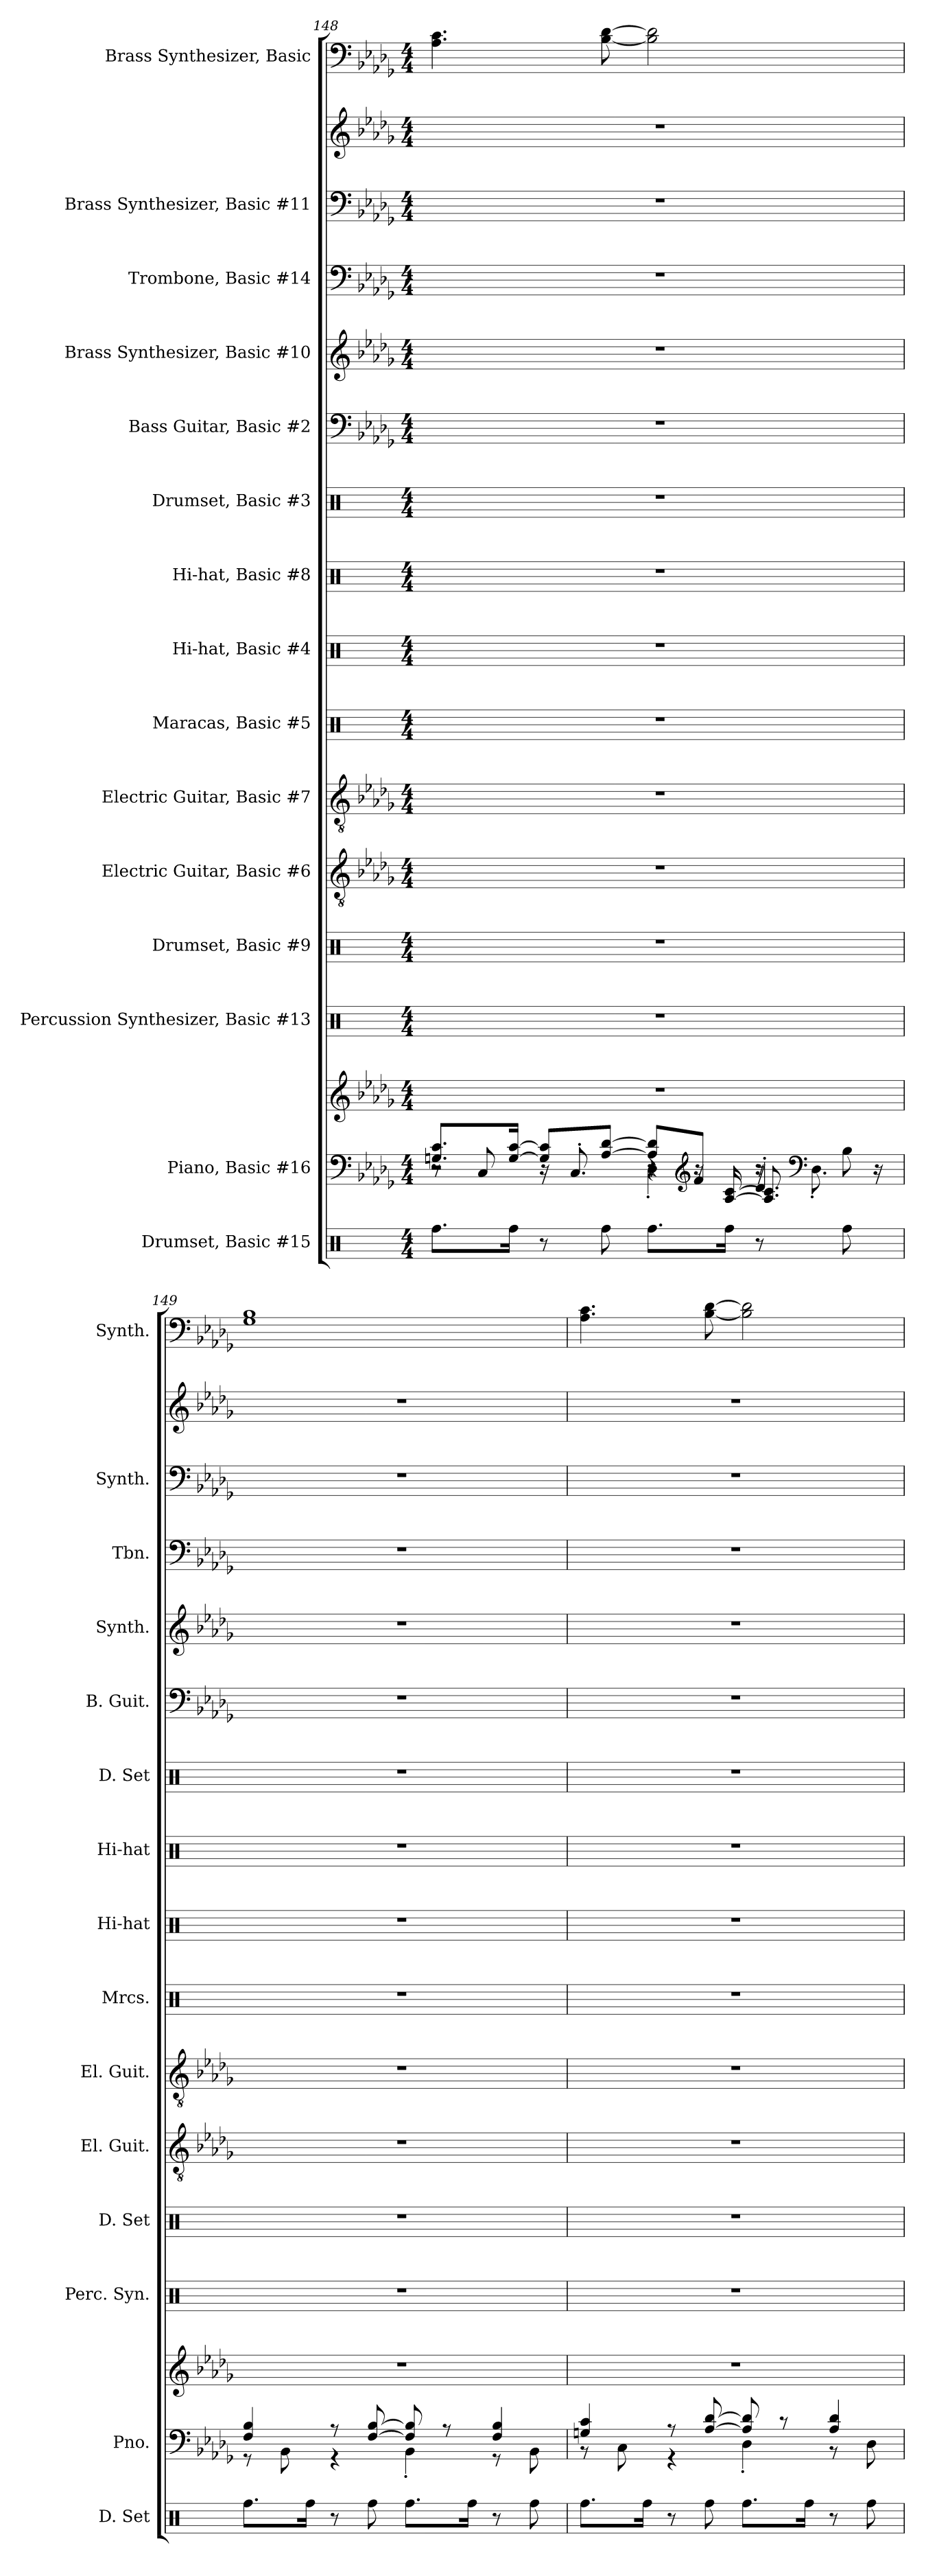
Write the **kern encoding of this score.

**kern	**kern	**kern	**kern	**kern	**kern	**kern	**kern	**kern	**kern	**kern	**kern	**kern	**kern	**kern	**kern	**kern
*part15	*part14	*part14	*part13	*part12	*part11	*part10	*part9	*part8	*part7	*part6	*part5	*part4	*part3	*part2	*part2	*part1
*staff17	*staff16	*staff15	*staff14	*staff13	*staff12	*staff11	*staff10	*staff9	*staff8	*staff7	*staff6	*staff5	*staff4	*staff3	*staff2	*staff1
*I"Drumset, Basic #15	*I"Piano, Basic #16	*	*I"Percussion Synthesizer, Basic #13	*I"Drumset, Basic #9	*I"Electric Guitar, Basic #6	*I"Electric Guitar, Basic #7	*I"Maracas, Basic #5	*I"Hi-hat, Basic #4	*I"Hi-hat, Basic #8	*I"Drumset, Basic #3	*I"Bass Guitar, Basic #2	*I"Brass Synthesizer, Basic #10	*I"Trombone, Basic #14	*I"Brass Synthesizer, Basic #11	*	*I"Brass Synthesizer, Basic
*I'D. Set	*I'Pno.	*	*I'Perc. Syn.	*I'D. Set	*I'El. Guit.	*I'El. Guit.	*I'Mrcs.	*I'Hi-hat	*I'Hi-hat	*I'D. Set	*I'B. Guit.	*I'Synth.	*I'Tbn.	*I'Synth.	*	*I'Synth.
!!LO:PB:g=z
*clefX	*clefF4	*clefG2	*clefX	*clefX	*clefGv2	*clefGv2	*clefX	*clefX	*clefX	*clefX	*clefF4	*clefG2	*clefF4	*clefF4	*clefG2	*clefF4
*	*	*	*	*	*	*	*	*	*	*	*ITrd7c12	*	*	*	*	*
*k[]	*k[b-e-a-d-g-]	*k[b-e-a-d-g-]	*k[]	*k[]	*k[b-e-a-d-g-]	*k[b-e-a-d-g-]	*k[]	*k[]	*k[]	*k[]	*k[b-e-a-d-g-]	*k[b-e-a-d-g-]	*k[b-e-a-d-g-]	*k[b-e-a-d-g-]	*k[b-e-a-d-g-]	*k[b-e-a-d-g-]
*M4/4	*M4/4	*M4/4	*M4/4	*M4/4	*M4/4	*M4/4	*M4/4	*M4/4	*M4/4	*M4/4	*M4/4	*M4/4	*M4/4	*M4/4	*M4/4	*M4/4
=148	=148	=148	=148	=148	=148	=148	=148	=148	=148	=148	=148	=148	=148	=148	=148	=148
*	*^	*	*	*	*	*	*	*	*	*	*	*	*	*	*	*
*	*	*^	*	*	*	*	*	*	*	*	*	*	*	*	*	*	*
*	*	*	*^	*	*	*	*	*	*	*	*	*	*	*	*	*	*	*
8.Rff\L	8.Gn/ 8.c/L	2r	8r	2r	1r	1r	1r	1r	1r	1r	1r	1r	1r	1r	1r	1r	1r	1r	4.A-\ 4.c\
.	.	.	8C/	.	.	.	.	.	.	.	.	.	.	.	.	.	.	.	.
16Rff\Jk	[16G/ [16c/Jk	.	.	.	.	.	.	.	.	.	.	.	.	.	.	.	.	.	.
8r	8G/] 8c/]L	.	16r	.	.	.	.	.	.	.	.	.	.	.	.	.	.	.	.
.	.	.	8.C'/	.	.	.	.	.	.	.	.	.	.	.	.	.	.	.	.
8Rff\	[8A-/ [8d-/J	.	.	.	.	.	.	.	.	.	.	.	.	.	.	.	.	.	[8B-\ [8d-\
8.Rff\L	8A-/] 8d-/]L	4D-'\	8r	4r	.	.	.	.	.	.	.	.	.	.	.	.	.	.	2B-\] 2d-\]
*	*clefG2	*	*	*	*	*	*	*	*	*	*	*	*	*	*	*	*	*	*
.	8f/J	.	16r	.	.	.	.	.	.	.	.	.	.	.	.	.	.	.	.
16Rff\Jk	.	.	[16A-/ [16c/	.	.	.	.	.	.	.	.	.	.	.	.	.	.	.	.
8r	4d-'/	8r	8.A-/] 8.c/]	16r	.	.	.	.	.	.	.	.	.	.	.	.	.	.	.
*	*clefF4	*	*	*	*	*	*	*	*	*	*	*	*	*	*	*	*	*	*
.	.	.	.	8.D-'\	.	.	.	.	.	.	.	.	.	.	.	.	.	.	.
8Rff\	.	8B-\	.	.	.	.	.	.	.	.	.	.	.	.	.	.	.	.	.
.	.	.	16r	.	.	.	.	.	.	.	.	.	.	.	.	.	.	.	.
*	*	*v	*v	*v	*	*	*	*	*	*	*	*	*	*	*	*	*	*	*
=149	=149	=149	=149	=149	=149	=149	=149	=149	=149	=149	=149	=149	=149	=149	=149	=149	=149
8.Rff\L	4F/ 4B-/	8r	1r	1r	1r	1r	1r	1r	1r	1r	1r	1r	1r	1r	1r	1r	1G- 1B-
.	.	8BB-\	.	.	.	.	.	.	.	.	.	.	.	.	.	.	.
16Rff\Jk	.	.	.	.	.	.	.	.	.	.	.	.	.	.	.	.	.
8r	8r	4r	.	.	.	.	.	.	.	.	.	.	.	.	.	.	.
8Rff\	[8F/ [8B-/	.	.	.	.	.	.	.	.	.	.	.	.	.	.	.	.
8.Rff\L	8F/] 8B-/]	4BB-'\	.	.	.	.	.	.	.	.	.	.	.	.	.	.	.
.	8r	.	.	.	.	.	.	.	.	.	.	.	.	.	.	.	.
16Rff\Jk	.	.	.	.	.	.	.	.	.	.	.	.	.	.	.	.	.
8r	4F/ 4B-/	8r	.	.	.	.	.	.	.	.	.	.	.	.	.	.	.
8Rff\	.	8BB-\	.	.	.	.	.	.	.	.	.	.	.	.	.	.	.
!!LO:PB:g=z
=150	=150	=150	=150	=150	=150	=150	=150	=150	=150	=150	=150	=150	=150	=150	=150	=150	=150
8.Rff\L	4Gn/ 4c/	8r	1r	1r	1r	1r	1r	1r	1r	1r	1r	1r	1r	1r	1r	1r	4.A-\ 4.c\
.	.	8C\	.	.	.	.	.	.	.	.	.	.	.	.	.	.	.
16Rff\Jk	.	.	.	.	.	.	.	.	.	.	.	.	.	.	.	.	.
8r	8r	4r	.	.	.	.	.	.	.	.	.	.	.	.	.	.	.
8Rff\	[8A-/ [8d-/	.	.	.	.	.	.	.	.	.	.	.	.	.	.	.	[8B-\ [8d-\
8.Rff\L	8A-/] 8d-/]	4D-'\	.	.	.	.	.	.	.	.	.	.	.	.	.	.	2B-\] 2d-\]
.	8r	.	.	.	.	.	.	.	.	.	.	.	.	.	.	.	.
16Rff\Jk	.	.	.	.	.	.	.	.	.	.	.	.	.	.	.	.	.
8r	4A-/ 4d-/	8r	.	.	.	.	.	.	.	.	.	.	.	.	.	.	.
8Rff\	.	8D-\	.	.	.	.	.	.	.	.	.	.	.	.	.	.	.
*	*v	*v	*	*	*	*	*	*	*	*	*	*	*	*	*	*	*
=	=	=	=	=	=	=	=	=	=	=	=	=	=	=	=	=
*-	*-	*-	*-	*-	*-	*-	*-	*-	*-	*-	*-	*-	*-	*-	*-	*-
